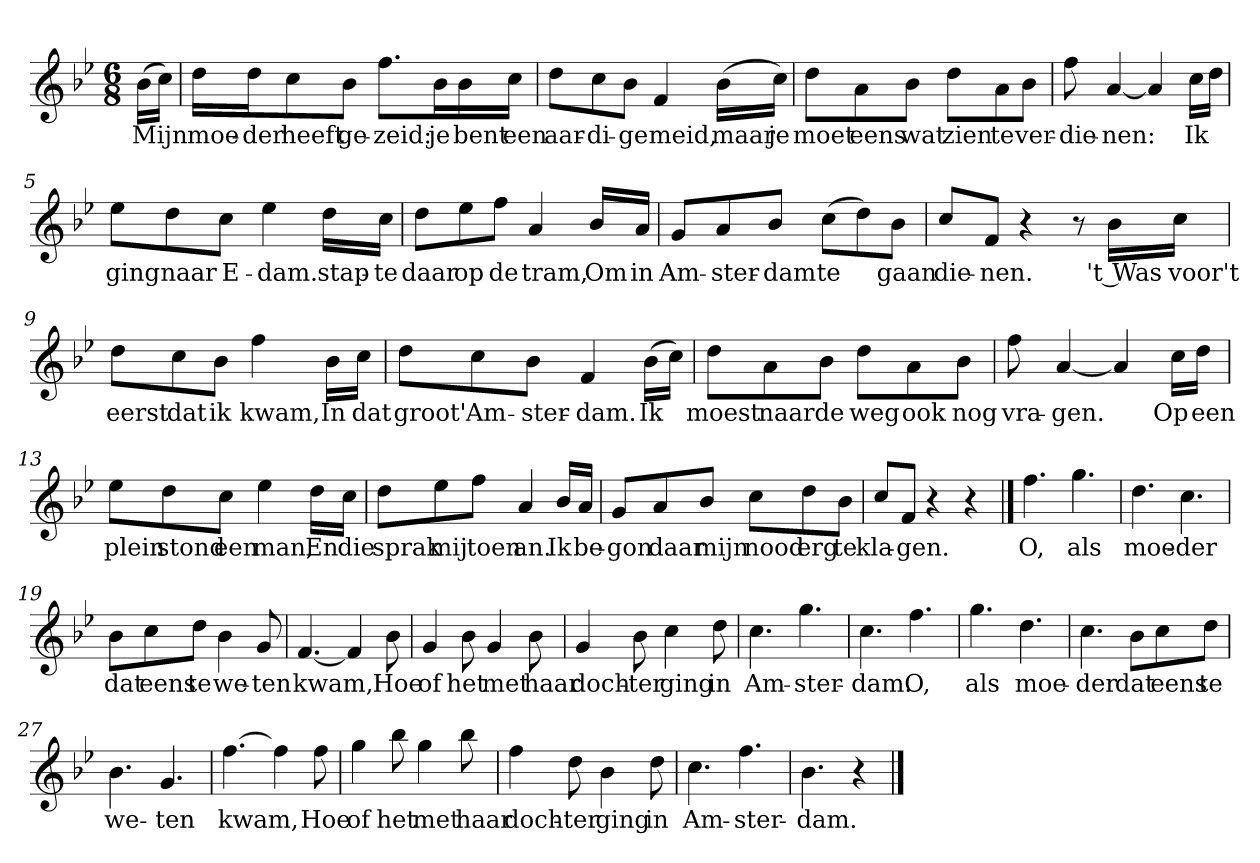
**kern	**text
*part1	*part1
*staff1	*staff1
*clefG2	*
*k[b-e-]	*
*B-:	*
*M6/8	*
*MM120	*
=	=
(16b-\LL	Mijn
16cc\JJ)	.
=1	=1
16dd\LL	moe-
16dd\J	-der
8cc\	heeft
8b-\J	ge-
8.ff\L	-zeid:
16b-\L	je
16b-\	bent
16cc\JJ	een
=2	=2
8dd\L	aar-
8cc\	-di-
8b-\J	-ge
4f	meid,
(16b-\LL	maar
16cc\JJ)	je
=3	=3
8dd\L	moet
8a\	eens
8b-\J	wat
8dd\L	zien
8a\	te
8b-\J	ver-
=4	=4
8ff	-die-
[4a	-nen:
4a]	.
16cc\LL	Ik
16dd\JJ	.
=5	=5
8ee-\L	ging
8dd\	naar
8cc\J	E-
4ee-	-dam.
16dd\LL	stap-
16cc\JJ	-te
=6	=6
8dd\L	daar
8ee-\	op
8ff\J	de
4a	tram,
16b-/LL	Om
16a/JJ	in
=7	=7
8g/L	Am-
8a/	-ster-
8b-/J	-dam
(8cc\L	te
8dd\)	.
8b-\J	gaan
=8	=8
8cc/L	die-
8f/J	-nen.
4r	.
8r	.
16b-\LL	't Was
16cc\JJ	voor't
=9	=9
8dd\L	eerst
8cc\	dat
8b-\J	ik
4ff	kwam,
16b-\LL	In
16cc\JJ	dat
=10	=10
8dd\L	groot'
8cc\	Am-
8b-\J	-ster-
4f	-dam.
(16b-\LL	Ik
16cc\JJ)	.
=11	=11
8dd\L	moest
8a\	naar
8b-\J	de
8dd\L	weg
8a\	ook
8b-\J	nog
=12	=12
8ff	vra-
[4a	-gen.
4a]	.
16cc\LL	Op
16dd\JJ	een
=13	=13
8ee-\L	plein
8dd\	stond
8cc\J	een
4ee-	man,
16dd\LL	En
16cc\JJ	die
=14	=14
8dd\L	sprak
8ee-\	mij
8ff\J	toen
4a	an.
16b-/LL	Ik
16a/JJ	be-
=15	=15
8g/L	-gon
8a/	daar
8b-/J	mijn
8cc\L	nood
8dd\	erg
8b-\J	te
=16	=16
8cc/L	kla-
8f/J	-gen.
4r	.
4r	.
==17	==17
4.ff	O,
4.gg	als
=18	=18
4.dd	moe-
4.cc	-der
=19	=19
8b-\L	dat
8cc\	eens
8dd\J	te
4b-	we-
8g	-ten
=20	=20
[4.f	kwam,
4f]	.
8b-	Hoe
=21	=21
4g	of
8b-	het
4g	met
8b-	haar
=22	=22
4g	doch-
8b-	-ter
4cc	ging
8dd	in
=23	=23
4.cc	Am-
4.gg	-ster-
=24	=24
4.cc	-dam.
4.ff	O,
=25	=25
4.gg	als
4.dd	moe-
=26	=26
4.cc	-der
8b-\L	dat
8cc\	eens
8dd\J	te
=27	=27
4.b-	we-
4.g	-ten
=28	=28
[4.ff	kwam,
4ff]	.
8ff	Hoe
=29	=29
4gg	of
8bb-	het
4gg	met
8bb-	haar
=30	=30
4ff	doch-
8dd	-ter
4b-	ging
8dd	in
=31	=31
4.cc	Am-
4.ff	-ster-
=32	=32
4.b-	-dam.
4r	.
==	==
*-	*-
